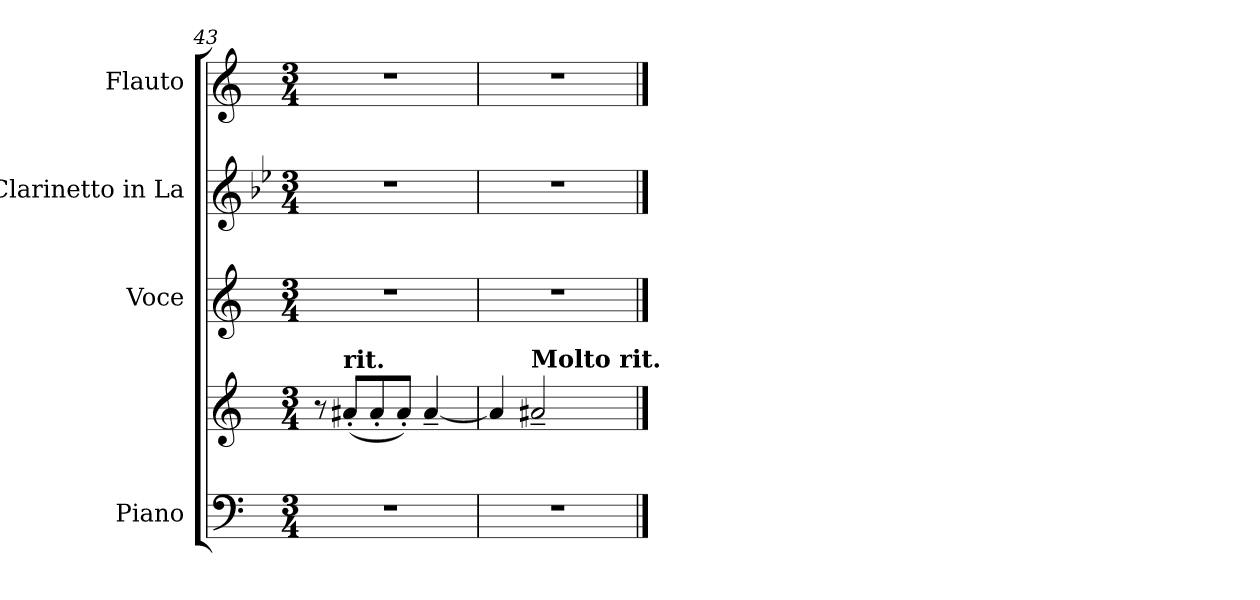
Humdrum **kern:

**kern	**kern	**kern	**kern	**kern
*part4	*part4	*part3	*part2	*part1
*staff5	*staff4	*staff3	*staff2	*staff1
*I"Piano	*	*I"Voce	*I"Clarinetto in La	*I"Flauto
*	*	*I'Vo.	*I'Cl. La	*I'Fl.
*clefF4	*clefG2	*clefG2	*clefG2	*clefG2
*	*	*	*ITrd8c14	*
*k[]	*k[]	*k[]	*k[b-e-]	*k[]
*M3/4	*M3/4	*M3/4	*M3/4	*M3/4
=43	=43	=43	=43	=43
*	*	*	*	*^
2.r	8r	2.r	2.r	2.r	8ryy
*	*	*	*	*MM92	*
!	!LO:TX:a:B:t=rit.	!	!	!	!
.	(<8a#X'/L	.	.	.	2ryy
.	8a#'/	.	.	.	.
.	8a#'/J)	.	.	.	.
.	[4a#~/	.	.	.	.
.	.	.	.	.	8ryy
=44	=44	=44	=44	=44	=44
2.r	4a#/]	2.r	2.r	2.r	4ryy
*	*	*	*	*MM69	*
!	!LO:TX:a:B:t=Molto rit.	!	!	!	!
.	2a#X~/	.	.	.	2ryy
*	*	*	*	*v	*v
==	==	==	==	==
*-	*-	*-	*-	*-
